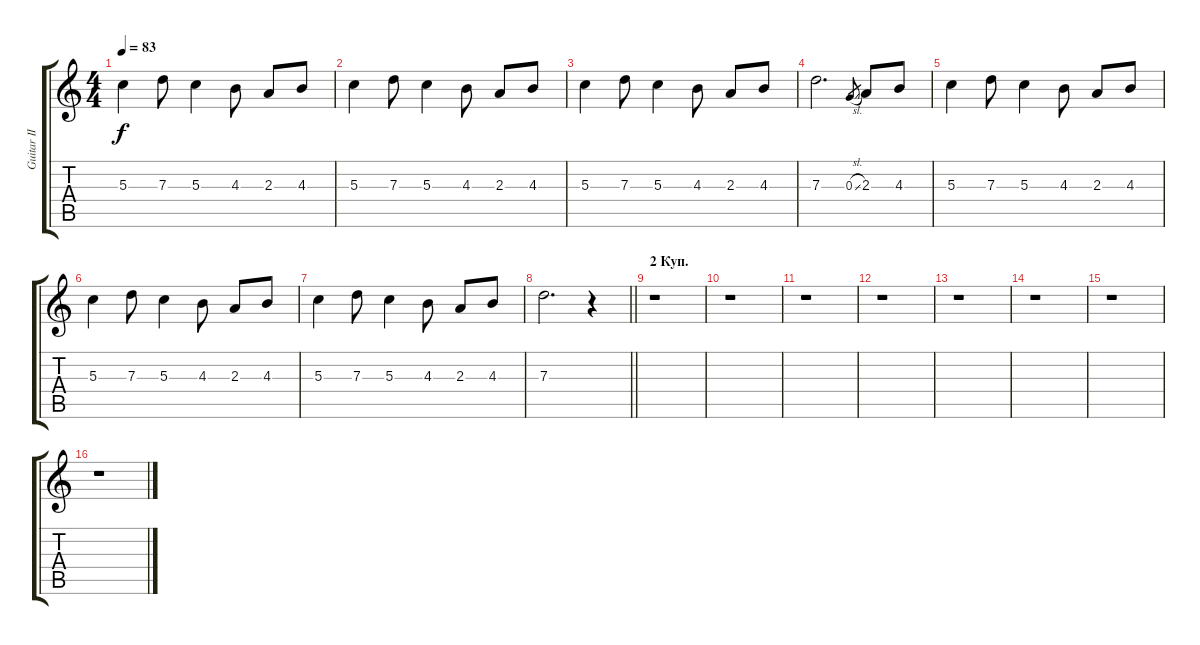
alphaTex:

\track ("Guitar II" "Guitar II") {instrument distortionguitar}
\staff {score tabs}
\tuning (E4 B3 G3 D3 A2 E2) {hide}
\ts (4 4)
\tempo 83
\clef g2
\ks c
5.3.4{dy f} 7.3.8 5.3.4 4.3.8 2.3.8 4.3.8 |
5.3.4 7.3.8 5.3.4 4.3.8 2.3.8 4.3.8 |
5.3.4 7.3.8 5.3.4 4.3.8 2.3.8 4.3.8 |
7.3.2{d} 0.3{sl}.8{gr} 2.3.8 4.3.8 |
5.3.4 7.3.8 5.3.4 4.3.8 2.3.8 4.3.8 |
5.3.4 7.3.8 5.3.4 4.3.8 2.3.8 4.3.8 |
5.3.4 7.3.8 5.3.4 4.3.8 2.3.8 4.3.8 |
\barLineRight lightlight
7.3.2{d} r.4 |
\section ("" "2 Куп.")
r.1 |
r.1 |
r.1 |
r.1 |
r.1 |
r.1 |
r.1 |
r.1
